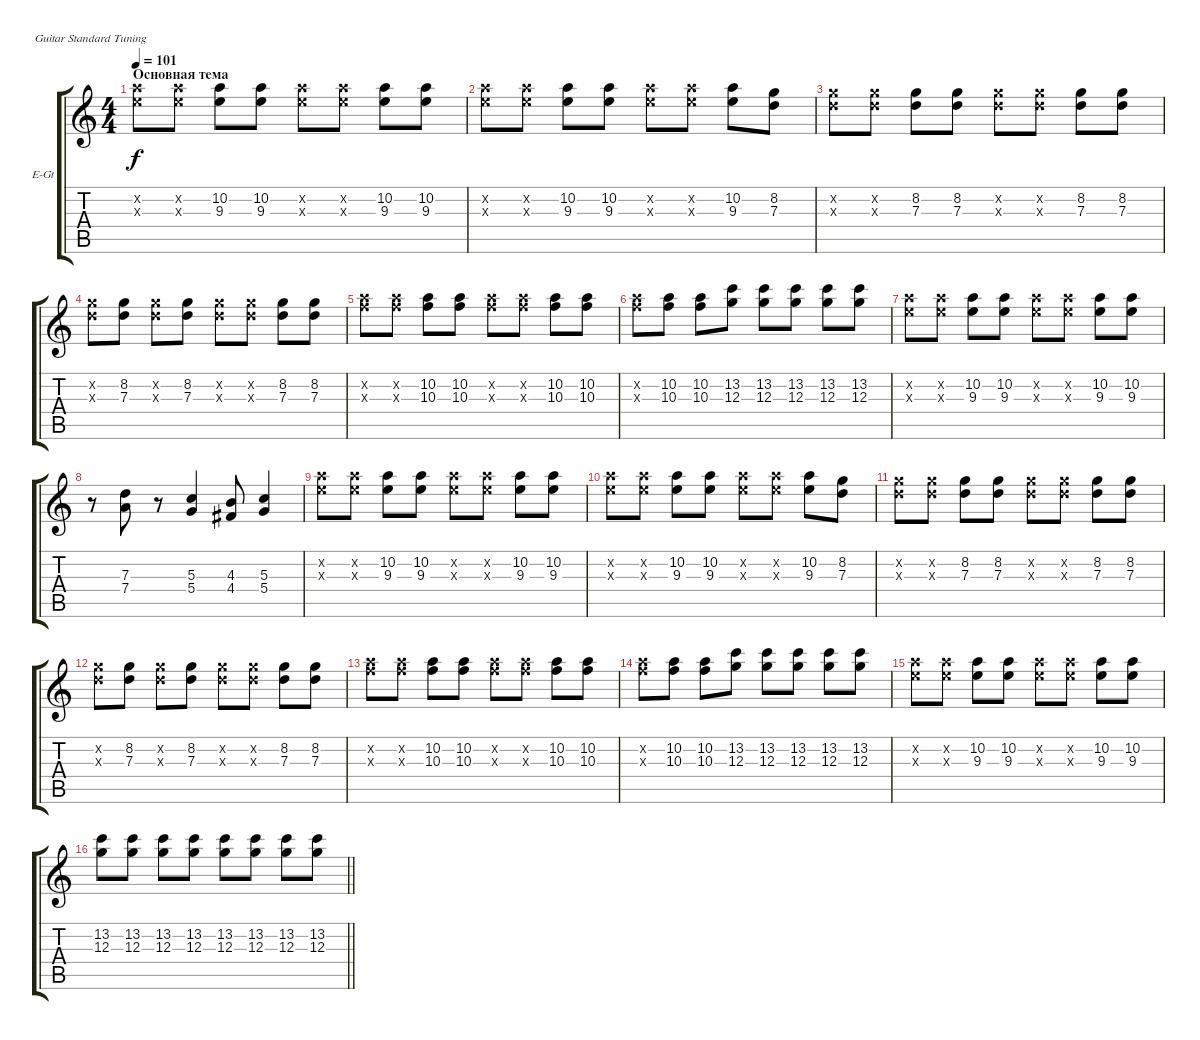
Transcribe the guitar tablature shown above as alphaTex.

\bracketExtendMode groupsimilarinstruments
\firstSystemTrackNameOrientation horizontal
\otherSystemsTrackNameOrientation horizontal
\track ("электро соло" "E-Gt") {instrument overdrivenguitar}
\staff {score tabs}
\tuning (E4 B3 G3 D3 A2 E2)
\ts (4 4)
\section ("" "Основная тема")
\tempo 101
\clef g2
\ks c
(10.2{x} 9.3{x}).8{dy f} (10.2{x} 9.3{x}).8 (10.2 9.3).8 (10.2 9.3).8 (10.2{x} 9.3{x}).8 (10.2{x} 9.3{x}).8 (10.2 9.3).8 (10.2 9.3).8 |
(10.2{x} 9.3{x}).8 (10.2{x} 9.3{x}).8 (10.2 9.3).8 (10.2 9.3).8 (10.2{x} 9.3{x}).8 (10.2{x} 9.3{x}).8 (10.2 9.3).8 (8.2 7.3).8 |
(8.2{x} 7.3{x}).8 (8.2{x} 7.3{x}).8 (8.2 7.3).8 (8.2 7.3).8 (8.2{x} 7.3{x}).8 (8.2{x} 7.3{x}).8 (8.2 7.3).8 (8.2 7.3).8 |
(8.2{x} 7.3{x}).8 (8.2 7.3).8 (8.2{x} 7.3{x}).8 (8.2 7.3).8 (8.2{x} 7.3{x}).8 (8.2{x} 7.3{x}).8 (8.2 7.3).8 (8.2 7.3).8 |
(10.2{x} 10.3{x}).8 (10.2{x} 10.3{x}).8 (10.2 10.3).8 (10.2 10.3).8 (10.2{x} 10.3{x}).8 (10.2{x} 10.3{x}).8 (10.2 10.3).8 (10.2 10.3).8 |
(10.2{x} 10.3{x}).8 (10.2 10.3).8 (10.2 10.3).8 (13.2 12.3).8 (13.2 12.3).8 (13.2 12.3).8 (13.2 12.3).8 (13.2 12.3).8 |
(10.2{x} 9.3{x}).8 (10.2{x} 9.3{x}).8 (10.2 9.3).8 (10.2 9.3).8 (10.2{x} 9.3{x}).8 (10.2{x} 9.3{x}).8 (10.2 9.3).8 (10.2 9.3).8 |
r.8 (7.3 7.4).8 r.8 (5.3 5.4).4 (4.3 4.4).8 (5.3 5.4).4 |
(10.2{x} 9.3{x}).8 (10.2{x} 9.3{x}).8 (10.2 9.3).8 (10.2 9.3).8 (10.2{x} 9.3{x}).8 (10.2{x} 9.3{x}).8 (10.2 9.3).8 (10.2 9.3).8 |
(10.2{x} 9.3{x}).8 (10.2{x} 9.3{x}).8 (10.2 9.3).8 (10.2 9.3).8 (10.2{x} 9.3{x}).8 (10.2{x} 9.3{x}).8 (10.2 9.3).8 (8.2 7.3).8 |
(8.2{x} 7.3{x}).8 (8.2{x} 7.3{x}).8 (8.2 7.3).8 (8.2 7.3).8 (8.2{x} 7.3{x}).8 (8.2{x} 7.3{x}).8 (8.2 7.3).8 (8.2 7.3).8 |
(8.2{x} 7.3{x}).8 (8.2 7.3).8 (8.2{x} 7.3{x}).8 (8.2 7.3).8 (8.2{x} 7.3{x}).8 (8.2{x} 7.3{x}).8 (8.2 7.3).8 (8.2 7.3).8 |
(10.2{x} 10.3{x}).8 (10.2{x} 10.3{x}).8 (10.2 10.3).8 (10.2 10.3).8 (10.2{x} 10.3{x}).8 (10.2{x} 10.3{x}).8 (10.2 10.3).8 (10.2 10.3).8 |
(10.2{x} 10.3{x}).8 (10.2 10.3).8 (10.2 10.3).8 (13.2 12.3).8 (13.2 12.3).8 (13.2 12.3).8 (13.2 12.3).8 (13.2 12.3).8 |
(10.2{x} 9.3{x}).8 (10.2{x} 9.3{x}).8 (10.2 9.3).8 (10.2 9.3).8 (10.2{x} 9.3{x}).8 (10.2{x} 9.3{x}).8 (10.2 9.3).8 (10.2 9.3).8 |
\barLineRight lightlight
(13.2 12.3).8 (13.2 12.3).8 (13.2 12.3).8 (13.2 12.3).8 (13.2 12.3).8 (13.2 12.3).8 (13.2 12.3).8 (13.2 12.3).8
